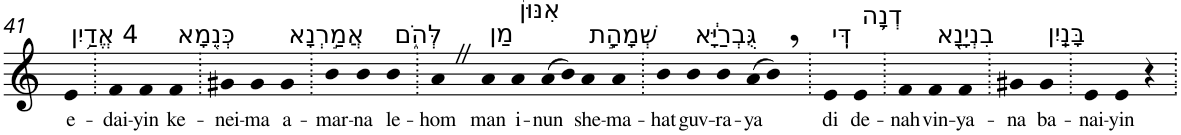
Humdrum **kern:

**kern	**text
*part1	*part1
*staff1	*staff1
*I"Piano	*
*I'Pno	*
!!LO:PB:g=z
*clefG2	*
*k[]	*
=41	=41
!LO:TX:a:t=4 אֱדַ֥יִן	!
!	!LO:LY:b
4e	e-
=42.	=42.
!	!LO:LY:b
4f	-dai-
!	!LO:LY:b
4f	-yin
!LO:TX:a:t=כְּנֵ֖מָא	!
!	!LO:LY:b
4f	ke-
=43.	=43.
!	!LO:LY:b
4g#X	-nei-
!	!LO:LY:b
4g#	-ma
!LO:TX:a:t=אֲמַ֣רְנָא	!
!	!LO:LY:b
4g#	a-
=44.	=44.
!	!LO:LY:b
4b	-mar-
!	!LO:LY:b
4b	-na
!LO:TX:a:t=לְּהֹ֑ם	!
!	!LO:LY:b
4b	le-
=45.	=45.
!	!LO:LY:b
4aZ	-hom
!LO:TX:a:t=מַן	!
!	!LO:LY:b
4a	man
!LO:TX:a:t=אִנּוּן֙	!
!	!LO:LY:b
4a	i-
!	!LO:LY:b
(>8a	-nun
8b)	.
!LO:TX:a:t=שְׁמָהָ֣ת	!
!	!LO:LY:b
4a	she-
!	!LO:LY:b
4a	-ma-
=46.	=46.
!	!LO:LY:b
4b	-hat
!LO:TX:a:t=גֻּבְרַיָּ֔א	!
!	!LO:LY:b
4b	guv-
!	!LO:LY:b
4b	-ra-
!	!LO:LY:b
(>8a	-ya
8b,)	.
=47.	=47.
!LO:TX:a:t=דִּֽי	!
!	!LO:LY:b
4e	di
!LO:TX:a:t=דְנָ֥ה	!
!	!LO:LY:b
4e	de-
=48.	=48.
!	!LO:LY:b
4f	-nah
!LO:TX:a:t=בִנְיָנָ֖א	!
!	!LO:LY:b
4f	vin-
!	!LO:LY:b
4f	-ya-
=49.	=49.
!	!LO:LY:b
4g#X	-na
!LO:TX:a:t=בָּנַֽיִן	!
!	!LO:LY:b
4g#	ba-
=50.	=50.
!	!LO:LY:b
4e	-nai-
!	!LO:LY:b
4e	-yin
4r	.
=.	=.
*-	*-
